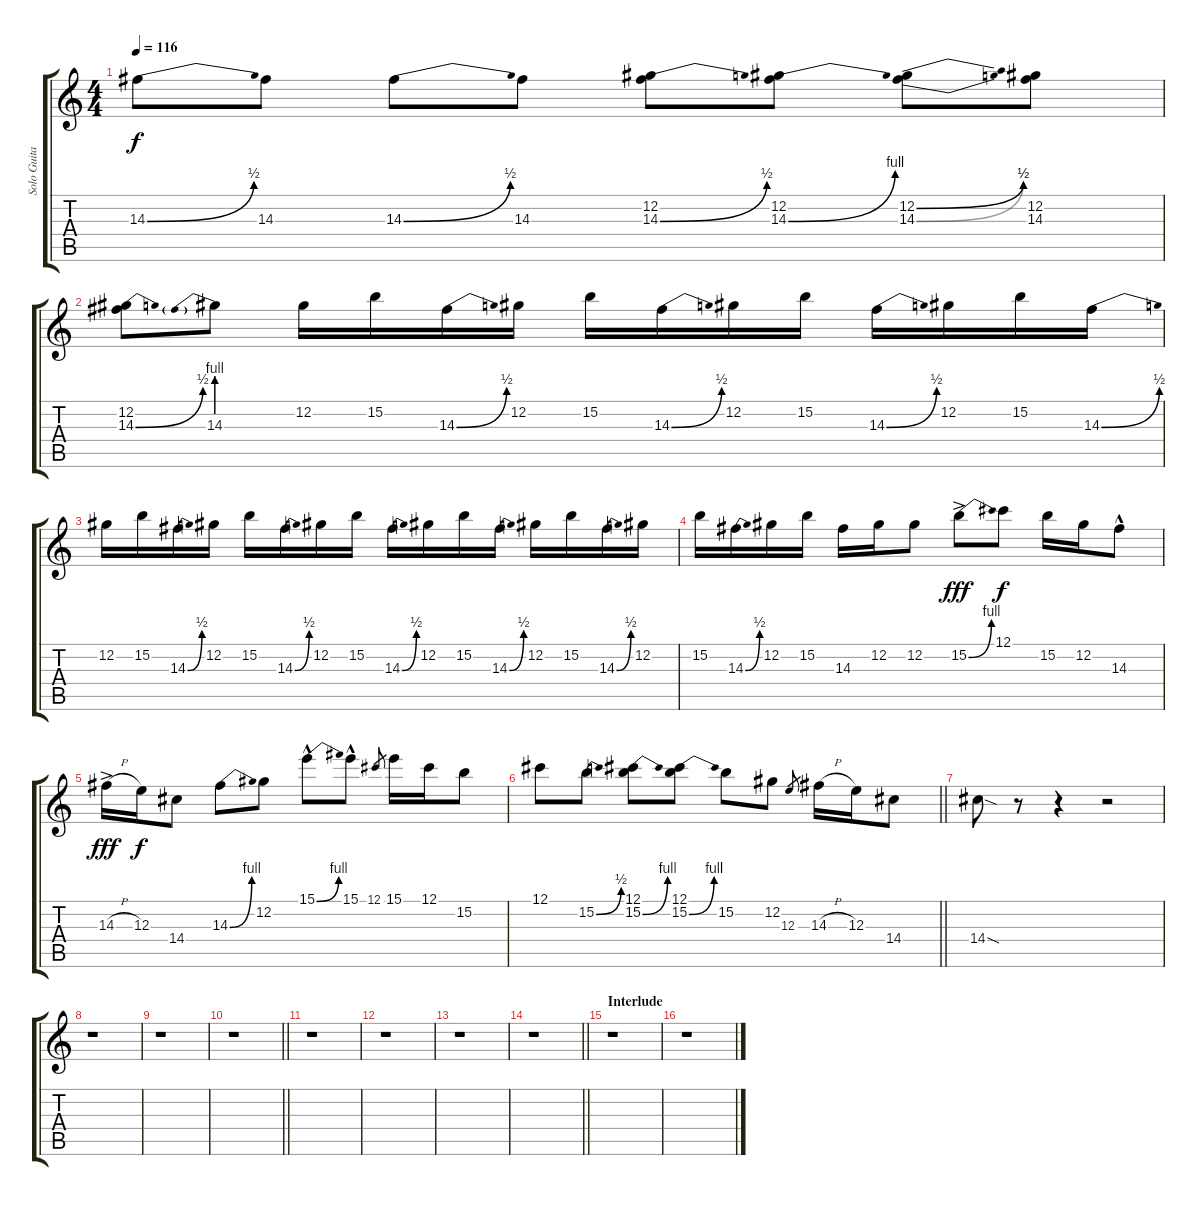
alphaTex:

\track ("Solo Guitar" "Solo Guita") {instrument distortionguitar}
\staff {score tabs}
\tuning (Db4 Ab3 E3 B2 Gb2 Db2) {hide}
\ts (4 4)
\tempo 116
\clef g2
\ks c
14.3{be (bend 0 0 60 2)}.8{dy f} 14.3.8 14.3{be (bend 0 0 60 2)}.8 14.3.8 (12.2 14.3{be (bend 0 0 60 2)}).8 (12.2 14.3{be (bend 0 0 60 4)}).8 (12.2{be (bend 0 0 60 2)} 14.3{be (bend 0 0 60 2)}).8 (12.2 14.3).8 |
(12.2 14.3{be (bend 0 0 60 2)}).8 14.3{be (prebend 0 4 60 4)}.8 12.2.16 15.2.16 14.3{be (bend 0 0 60 2)}.16 12.2.16 15.2.16 14.3{be (bend 0 0 60 2)}.16 12.2.16 15.2.16 14.3{be (bend 0 0 60 2)}.16 12.2.16 15.2.16 14.3{be (bend 0 0 60 2)}.16 |
12.2.16 15.2.16 14.3{be (bend 0 0 60 2)}.16 12.2.16 15.2.16 14.3{be (bend 0 0 60 2)}.16 12.2.16 15.2.16 14.3{be (bend 0 0 60 2)}.16 12.2.16 15.2.16 14.3{be (bend 0 0 60 2)}.16 12.2.16 15.2.16 14.3{be (bend 0 0 60 2)}.16 12.2.16 |
15.2.16 14.3{be (bend 0 0 60 2)}.16 12.2.16 15.2.16 14.3.16 12.2.16 12.2.8 15.2{be (bend 0 0 60 4) ac}.8{dy fff} 12.1.8{dy f} 15.2.16 12.2.16 14.3{hac}.8 |
14.3{h ac}.16{dy fff} 12.3.16{dy f} 14.4.8 14.3{be (bend 0 0 60 4)}.8 12.2.8 15.1{be (bend 0 0 60 4) hac}.8 15.1{hac}.8 12.1.8{gr} 15.1.16 12.1.16 15.2.8 |
\barLineRight lightlight
12.1.8 15.2{be (bend 0 0 60 2)}.8 (12.1 15.2{be (bend 0 0 60 4)}).8 (12.1 15.2{be (bend 0 0 60 4)}).8 15.2.8 12.2.8 12.3.8{gr} 14.3{h}.16 12.3.16 14.4.8 |
14.4{sod}.8 r.8 r.4 r.2 |
r.1 |
r.1 |
\barLineRight lightlight
r.1 |
r.1 |
r.1 |
r.1 |
\barLineRight lightlight
r.1 |
\section ("" "Interlude")
r.1 |
r.1
